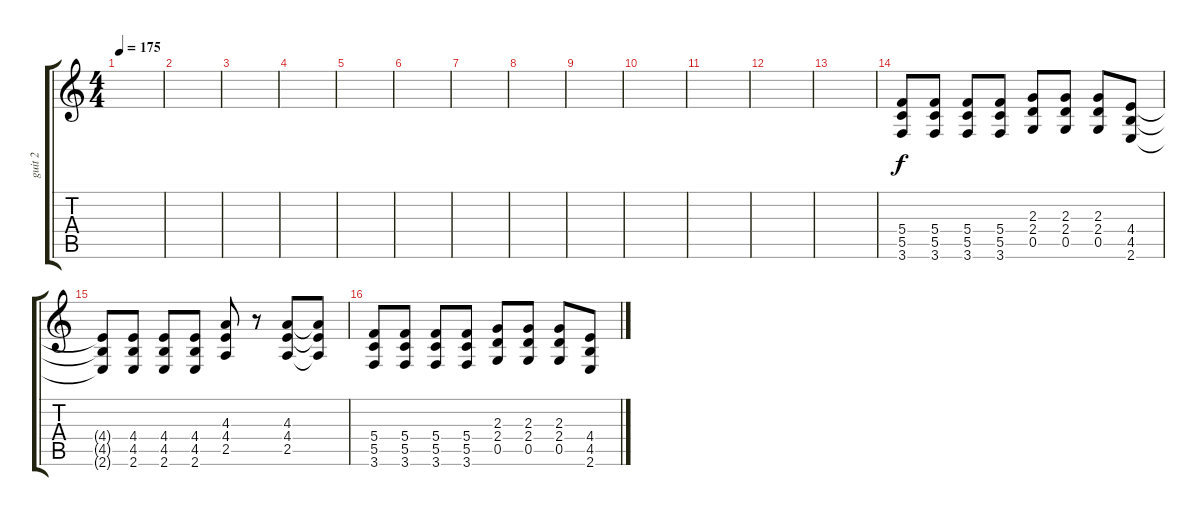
\track ("guit 2" "guit 2") {instrument overdrivenguitar}
\staff {score tabs}
\tuning (D4 A3 F3 C3 G2 D2) {hide}
\ts (4 4)
\tempo 175
\clef g2
\ks c
|
|
|
|
|
|
|
|
|
|
|
|
|
(5.4 5.5 3.6).8 (5.4 5.5 3.6).8 (5.4 5.5 3.6).8 (5.4 5.5 3.6).8 (2.3 2.4 0.5).8 (2.3 2.4 0.5).8 (2.3 2.4 0.5).8 (4.4 4.5 2.6).8 |
(4.4{t} 4.5{t} 2.6{t}).8 (4.4 4.5 2.6).8 (4.4 4.5 2.6).8 (4.4 4.5 2.6).8 (4.3 4.4 2.5).8 r.8 (4.3 4.4 2.5).8 (4.3{t} 4.4{t} 2.5{t}).8 |
(5.4 5.5 3.6).8 (5.4 5.5 3.6).8 (5.4 5.5 3.6).8 (5.4 5.5 3.6).8 (2.3 2.4 0.5).8 (2.3 2.4 0.5).8 (2.3 2.4 0.5).8 (4.4 4.5 2.6).8
